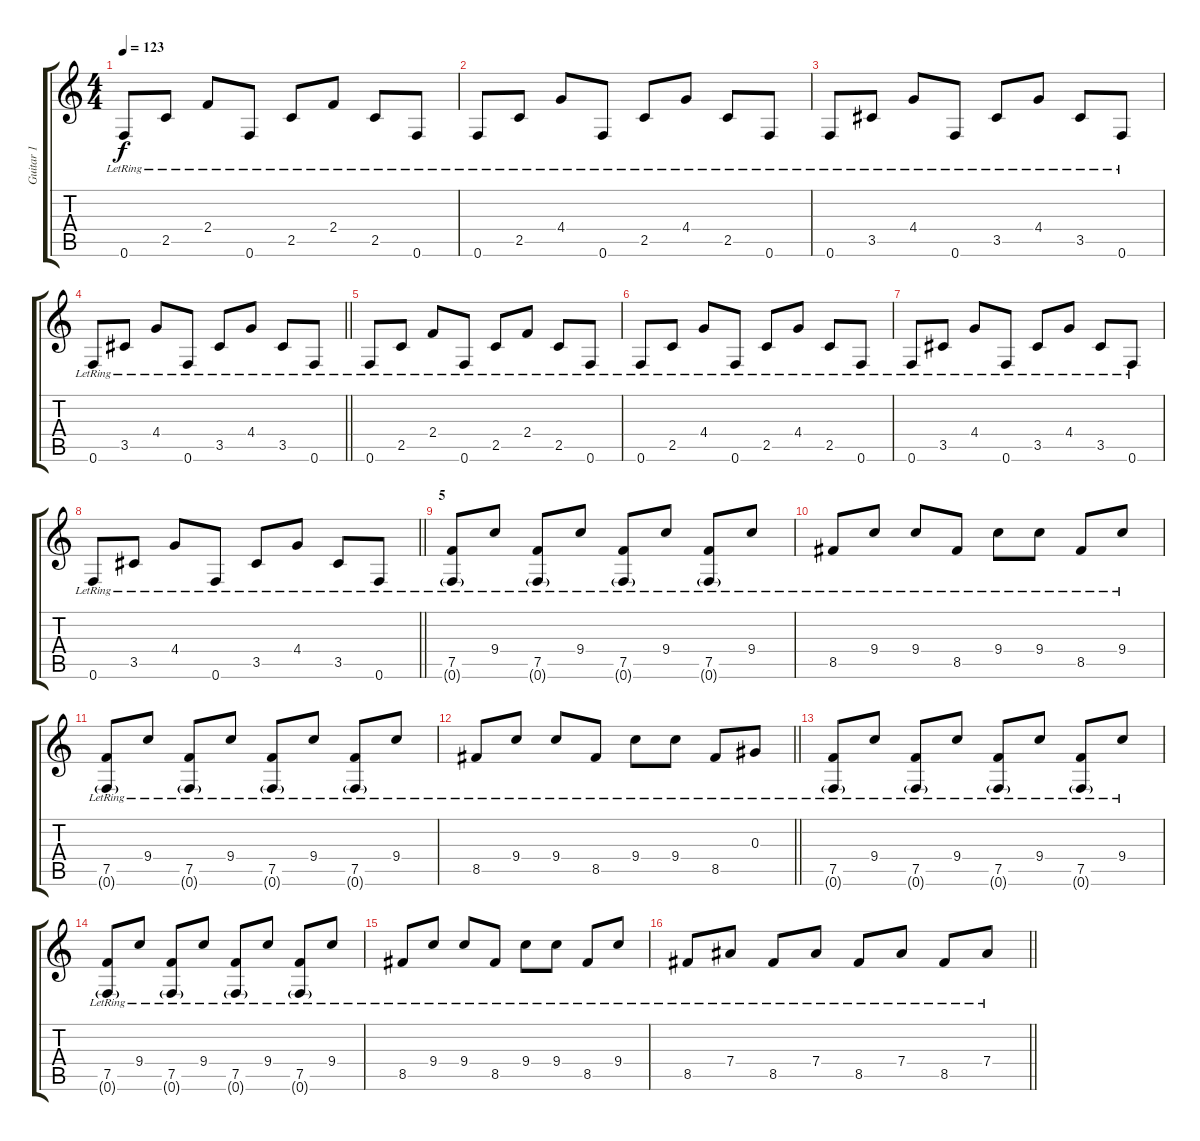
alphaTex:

\track ("Guitar 1 " "Guitar 1 ") {instrument distortionguitar}
\staff {score tabs}
\tuning (F4 C4 Ab3 Eb3 Bb2 F2) {hide}
\ts (4 4)
\section ("" "")
\tempo 123
\clef g2
\ks c
0.6{lr}.8{dy f} 2.5{lr}.8 2.4{lr}.8 0.6{lr}.8 2.5{lr}.8 2.4{lr}.8 2.5{lr}.8 0.6{lr}.8 |
0.6{lr}.8 2.5{lr}.8 4.4{lr}.8 0.6{lr}.8 2.5{lr}.8 4.4{lr}.8 2.5{lr}.8 0.6{lr}.8 |
0.6{lr}.8 3.5{lr}.8 4.4{lr}.8 0.6{lr}.8 3.5{lr}.8 4.4{lr}.8 3.5{lr}.8 0.6{lr}.8 |
\barLineRight lightlight
0.6{lr}.8 3.5{lr}.8 4.4{lr}.8 0.6{lr}.8 3.5{lr}.8 4.4{lr}.8 3.5{lr}.8 0.6{lr}.8 |
\section ("" "")
0.6{lr}.8 2.5{lr}.8 2.4{lr}.8 0.6{lr}.8 2.5{lr}.8 2.4{lr}.8 2.5{lr}.8 0.6{lr}.8 |
0.6{lr}.8 2.5{lr}.8 4.4{lr}.8 0.6{lr}.8 2.5{lr}.8 4.4{lr}.8 2.5{lr}.8 0.6{lr}.8 |
0.6{lr}.8 3.5{lr}.8 4.4{lr}.8 0.6{lr}.8 3.5{lr}.8 4.4{lr}.8 3.5{lr}.8 0.6{lr}.8 |
\barLineRight lightlight
0.6{lr}.8 3.5{lr}.8 4.4{lr}.8 0.6{lr}.8 3.5{lr}.8 4.4{lr}.8 3.5{lr}.8 0.6{lr}.8 |
\section ("" "5")
(7.5{lr} 0.6{g lr}).8 9.4{lr}.8 (7.5{lr} 0.6{g lr}).8 9.4{lr}.8 (7.5{lr} 0.6{g lr}).8 9.4{lr}.8 (7.5{lr} 0.6{g lr}).8 9.4{lr}.8 |
8.5{lr}.8 9.4{lr}.8 9.4{lr}.8 8.5{lr}.8 9.4{lr}.8 9.4{lr}.8 8.5{lr}.8 9.4{lr}.8 |
(7.5{lr} 0.6{g lr}).8 9.4{lr}.8 (7.5{lr} 0.6{g lr}).8 9.4{lr}.8 (7.5{lr} 0.6{g lr}).8 9.4{lr}.8 (7.5{lr} 0.6{g lr}).8 9.4{lr}.8 |
\barLineRight lightlight
8.5{lr}.8 9.4{lr}.8 9.4{lr}.8 8.5{lr}.8 9.4{lr}.8 9.4{lr}.8 8.5{lr}.8 0.3{lr}.8 |
\section ("" "")
(7.5{lr} 0.6{g lr}).8 9.4{lr}.8 (7.5{lr} 0.6{g lr}).8 9.4{lr}.8 (7.5{lr} 0.6{g lr}).8 9.4{lr}.8 (7.5{lr} 0.6{g lr}).8 9.4{lr}.8 |
(7.5{lr} 0.6{g lr}).8 9.4{lr}.8 (7.5{lr} 0.6{g lr}).8 9.4{lr}.8 (7.5{lr} 0.6{g lr}).8 9.4{lr}.8 (7.5{lr} 0.6{g lr}).8 9.4{lr}.8 |
8.5{lr}.8 9.4{lr}.8 9.4{lr}.8 8.5{lr}.8 9.4{lr}.8 9.4{lr}.8 8.5{lr}.8 9.4{lr}.8 |
\barLineRight lightlight
8.5{lr}.8 7.4{lr}.8 8.5{lr}.8 7.4{lr}.8 8.5{lr}.8 7.4{lr}.8 8.5{lr}.8 7.4{lr}.8
